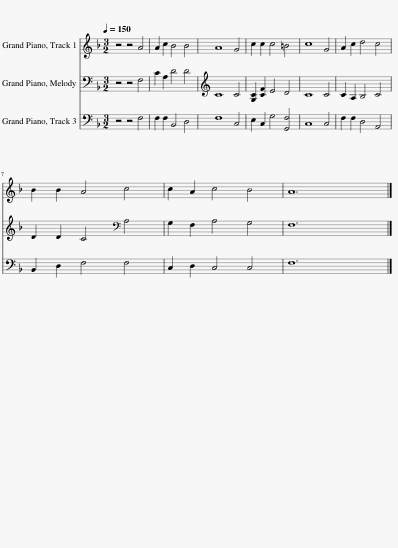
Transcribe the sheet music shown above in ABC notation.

X:1
%%score 1 2 3
L:1/8
Q:1/4=150
M:3/2
I:linebreak $
K:F
V:1 treble
V:2 bass
V:3 bass
V:1
 z4 z4 A4 | A2 c2 B4 B4 | A8 G4 | c2 c2 c4 =B4 | c8 G4 | %5
 A2 c2 d4 c4 |$ B2 B2 A4 c4 | c2 A2 c4 B4 | A12 |] %9
V:2
 z4 z4 F,4 | C2 A,2 D4 D4 | C8 C4 | [G,C]2 [CF]2 E4 D4 | C8 C4 | %5
 C2 A,2 B,4 C4 |$ D2 D2 C4[K:bass] A,4 | G,2 F,2 A,4 G,4 | F,12 |] %9
V:3
 z4 z4 F,4 | F,2 F,2 B,,4 D,4 | F,8 C,4 | E,2 C,2 G,4 [G,,F,]4 | C,8 C,4 | %5
 F,2 F,2 D,4 A,,4 |$ B,,2 D,2 F,4 F,4 | C,2 D,2 C,4 C,4 | F,12 |] %9
